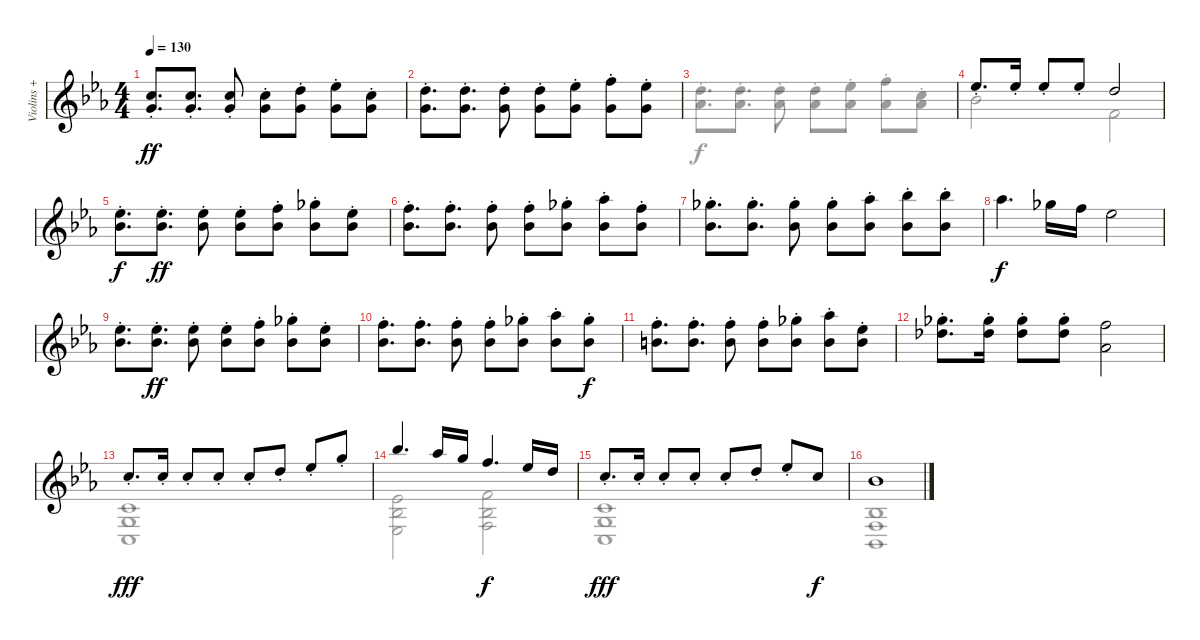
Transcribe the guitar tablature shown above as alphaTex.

\track ("Violins + Violas" "Violins + ") {instrument stringensemble1}
\staff {score}
\tuning (E4 B3 G3 D3 A2 E2) {hide}
\voice
\ts (4 4)
\tempo 130
\clef g2
\ks cminor
(13.2{st} 12.3{st}).8{d dy ff} (8.1{st} 8.2{st}).8{d} (8.1{st} 8.2{st}).8 (8.1{st} 8.2{st}).8 (10.1{st} 8.2{st}).8 (11.1{st} 8.2{st}).8 (8.1{st} 8.2{st}).8 |
(10.1{st} 8.2{st}).8{d} (10.1{st} 8.2{st}).8{d} (10.1{st} 12.3{st}).8 (10.1{st} 8.2{st}).8 (11.1{st} 8.2{st}).8 (13.1{st} 8.2{st}).8 (11.1 8.2{st}).8 |
|
11.1{st}.8{d} 11.1{st}.16 11.1{st}.8 11.1{st}.8 10.1.2 |
(6.1{st} 16.2).8{d dy f} (11.1{st} 11.2{st}).8{d dy ff} (11.1{st} 11.2{st}).8 (11.1{st} 11.2{st}).8 (13.1{st} 11.2{st}).8 (14.1{st} 11.2{st}).8 (11.1{st} 11.2{st}).8 |
(13.1{st} 11.2{st}).8{d} (13.1{st} 11.2{st}).8{d} (13.1{st} 15.3{st}).8 (13.1{st} 11.2{st}).8 (14.1{st} 11.2{st}).8 (16.1{st} 11.2{st}).8 (13.1{st} 11.2{st}).8 |
(14.1{st} 11.2{st}).8{d} (14.1{st} 11.2{st}).8{d} (14.1{st} 11.2{st}).8 (14.1{st} 11.2{st}).8 (16.1{st} 11.2{st}).8 (18.1{st} 11.2{st}).8 (18.1{st} 11.2{st}).8 |
16.1.4{d dy f} 14.1.16 13.1.16 11.1.2 |
(6.1{st} 16.2).8{d} (11.1{st} 11.2{st}).8{d dy ff} (11.1{st} 11.2{st}).8 (11.1{st} 11.2{st}).8 (13.1{st} 11.2{st}).8 (14.1{st} 11.2{st}).8 (11.1{st} 11.2{st}).8 |
(13.1{st} 11.2{st}).8{d} (13.1{st} 11.2{st}).8{d} (13.1{st} 15.3{st}).8 (13.1{st} 11.2{st}).8 (14.1{st} 11.2{st}).8 (16.1{st} 11.2{st}).8 (14.1 11.2{st}).8{dy f} |
(13.1{st} 12.2{st}).8{d} (13.1{st} 12.2{st}).8{d} (13.1{st} 12.2{st}).8 (13.1{st} 12.2{st}).8 (14.1{st} 12.2{st}).8 (16.1{st} 12.2{st}).8 (11.1{st} 12.2{st}).8 |
(14.1{st} 14.2{st}).8{d} (14.1{st} 18.3{st}).16 (14.1{st} 18.3{st}).8 (14.1{st} 14.2{st}).8 (13.1 9.2).2 |
8.1{st}.8{d dy fff} 8.1{st}.16 8.1{st}.8 8.1{st}.8 8.1{st}.8 10.1{st}.8 11.1{st}.8 15.1{st}.8 |
18.1.4{d} 16.1.16 15.1.16 13.1.4{d dy f} 11.1.16 10.1.16 |
8.1{st}.8{d dy fff} 8.1{st}.16 8.1{st}.8 8.1{st}.8 8.1{st}.8 10.1{st}.8 11.1{st}.8 8.1.8{dy f} |
6.1.1
\voice
\clef g2
\ottava regular
\simile none
\ks cminor
|
|
(10.1{st} 9.2{st}).8{d} (10.1{st} 9.2{st}).8{d} (10.1{st} 9.2{st}).8 (10.1{st} 9.2{st}).8 (11.1{st} 9.2{st}).8 (13.1{st} 9.2{st}).8 (8.1{st} 9.2{st}).8 |
11.2.2 1.1.2 |
|
|
|
|
|
|
|
|
(1.2 0.3 3.5).1 |
(4.2 3.3 1.4).2 (1.1 3.3 3.4).2 |
(1.2 0.3 3.5).1 |
(3.3 3.4 1.5).1
